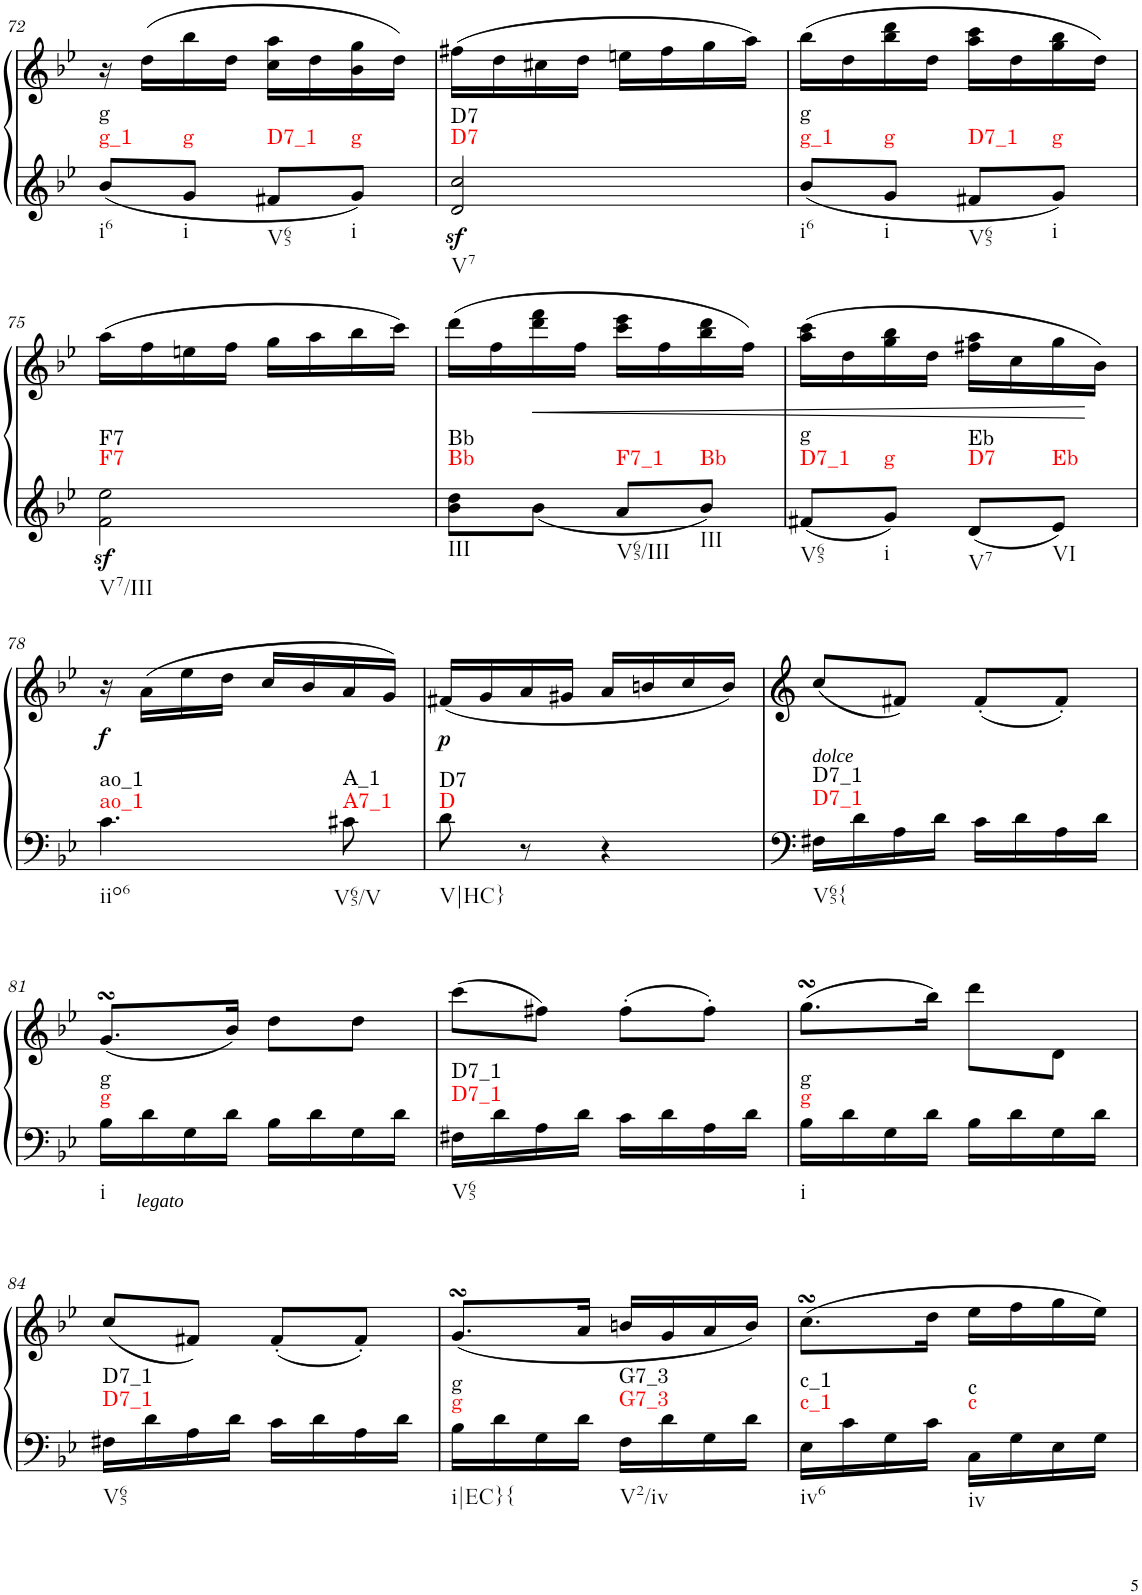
**kern	**kern	**dynam	**harte
*part1	*part1	*part1	*part1
*staff2	*staff1	*staff1/2	*
*I"Klavier linke Hand	*	*	*
!!LO:PB:g=z
*clefG2	*clefG2	*	*
*k[b-e-]	*k[b-e-]	*	*
*M2/4	*M2/4	*	*
=72	=72	=72	=72
!	!	!	!LO:H:n=1:kt=g_1
!	!	!	!LO:H:n=2:kt=g
8b-/L	16r	.	N N
.	(16dd\LL	.	.
!	!	!	!LO:H:kt=g
8g/J	16bb-\	.	N
.	16dd\JJ	.	.
!	!	!	!LO:H:kt=D7_1
8f#X/L	16cc\ 16aa\LL	.	N
.	16dd\	.	.
!	!	!	!LO:H:kt=g
8g/J	16b-\ 16gg\	.	N
.	16dd\JJ)	.	.
=73	=73	=73	=73
!	!	!LO:DY:b=2	!LO:H:n=1:kt=D7
!	!	!	!LO:H:n=2:kt=D7
2d/ 2cc/	(16ff#X\LL	sf	N N
.	16dd\	.	.
.	16cc#X\	.	.
.	16dd\JJ	.	.
.	16een\LL	.	.
.	16ff#\	.	.
.	16gg\	.	.
.	16aa\JJ)	.	.
=74	=74	=74	=74
!	!	!	!LO:H:n=1:kt=g_1
!	!	!	!LO:H:n=2:kt=g
8b-/L	(16bb-\LL	.	N N
.	16dd\	.	.
!	!	!	!LO:H:kt=g
8g/J	16bb-\ 16ddd\	.	N
.	16dd\JJ	.	.
!	!	!	!LO:H:kt=D7_1
8f#X/L	16aa\ 16ccc\LL	.	N
.	16dd\	.	.
!	!	!	!LO:H:kt=g
8g/J	16gg\ 16bb-\	.	N
.	16dd\JJ)	.	.
!!LO:LB:g=z
=75	=75	=75	=75
!	!	!LO:DY:b=2	!LO:H:n=1:kt=F7
!	!	!	!LO:H:n=2:kt=F7
2f\ 2ee-\	(16aa\LL	sf	N N
.	16ff\	.	.
.	16een\	.	.
.	16ff\JJ	.	.
.	16gg\LL	.	.
.	16aa\	.	.
.	16bb-\	.	.
.	16ccc\JJ)	.	.
=76	=76	=76	=76
!	!	!	!LO:H:n=1:kt=Bb
!	!	!	!LO:H:n=2:kt=Bb
8b-\ 8dd\L	(16ddd\LL	.	N N
.	16ff\	.	.
!	!	!LO:HP:b	!
8b-\J	16ddd\ 16fff\	<	.
.	16ff\JJ	.	.
!	!	!	!LO:H:kt=F7_1
8a/L	16ccc\ 16eee-\LL	.	N
.	16ff\	.	.
!	!	!	!LO:H:kt=Bb
8b-/J	16bb-\ 16ddd\	.	N
.	16ff\JJ)	.	.
=77	=77	=77	=77
!	!	!	!LO:H:n=1:kt=D7_1
!	!	!	!LO:H:n=2:kt=g
8f#X/L	(16aa\ 16ccc\LL	.	N N
.	16dd\	.	.
!	!	!	!LO:H:kt=g
8g/J	16gg\ 16bb-\	.	N
.	16dd\JJ	.	.
!	!	!	!LO:H:n=1:kt=D7
!	!	!	!LO:H:n=2:kt=Eb
8d/L	16ff#X\ 16aa\LL	.	N N
.	16cc\	.	.
!	!	!	!LO:H:kt=Eb
8e-/J	16gg\	.	N
.	16b-\JJ)	[	.
!!LO:LB:g=z
=78	=78	=78	=78
!	!	!LO:DY:b	!LO:H:n=1:kt=ao_1
!	!	!	!LO:H:n=2:kt=ao_1
4.c\	16r	f	N N
.	(16a\LL	.	.
.	16ee-\	.	.
.	16dd\JJ	.	.
.	16cc/LL	.	.
.	16b-/	.	.
!	!	!	!LO:H:n=1:kt=A7_1
!	!	!	!LO:H:n=2:kt=A_1
8c#X\	16a/	.	N N
.	16g/JJ)	.	.
=79	=79	=79	=79
!	!	!LO:DY:b	!LO:H:n=1:kt=D
!	!	!	!LO:H:n=2:kt=D7
8d\	(<16f#X/LL	p	N N
.	16g/	.	.
8r	16a/	.	.
.	16g#X/JJ	.	.
4r	16a/LL	.	.
.	16bn/	.	.
.	16cc/	.	.
.	16b/JJ)	.	.
=80	=80	=80	=80
!	!LO:TX:b:i:t=dolce	!	!LO:H:n=1:kt=D7_1
!	!	!	!LO:H:n=2:kt=D7_1
16F#X\LL	(8cc/L	.	N N
16d\	.	.	.
16A\	8f#X/J)	.	.
16d\JJ	.	.	.
16c\LL	(8f#'/L	.	.
16d\	.	.	.
16A\	8f#'/J)	.	.
16d\JJ	.	.	.
!!LO:LB:g=z
=81	=81	=81	=81
!	!	!	!LO:H:n=1:kt=g
!	!	!	!LO:H:n=2:kt=g
16B-\LL	(8.gsSSS/L	.	N N
!LO:TX:b:i:t=legato	!	!	!
16d\	.	.	.
16G\	.	.	.
16d\JJ	16b-/Jk)	.	.
16B-\LL	8dd\L	.	.
16d\	.	.	.
16G\	8dd\J	.	.
16d\JJ	.	.	.
=82	=82	=82	=82
!	!	!	!LO:H:n=1:kt=D7_1
!	!	!	!LO:H:n=2:kt=D7_1
16F#X\LL	(8ccc\L	.	N N
16d\	.	.	.
16A\	8ff#X\J)	.	.
16d\JJ	.	.	.
16c\LL	(8ff#'\L	.	.
16d\	.	.	.
16A\	8ff#'\J)	.	.
16d\JJ	.	.	.
=83	=83	=83	=83
!	!	!	!LO:H:n=1:kt=g
!	!	!	!LO:H:n=2:kt=g
16B-\LL	(8.ggsSSS\L	.	N N
16d\	.	.	.
16G\	.	.	.
16d\JJ	16bb-\Jk)	.	.
16B-\LL	8ddd\L	.	.
16d\	.	.	.
16G\	8d\J	.	.
16d\JJ	.	.	.
!!LO:LB:g=z
=84	=84	=84	=84
!	!	!	!LO:H:n=1:kt=D7_1
!	!	!	!LO:H:n=2:kt=D7_1
16F#X\LL	(8cc/L	.	N N
16d\	.	.	.
16A\	8f#X/J)	.	.
16d\JJ	.	.	.
16c\LL	(8f#'/L	.	.
16d\	.	.	.
16A\	8f#'/J)	.	.
16d\JJ	.	.	.
=85	=85	=85	=85
!	!	!	!LO:H:n=1:kt=g
!	!	!	!LO:H:n=2:kt=g
16B-\LL	(8.gsSSS/L	.	N N
16d\	.	.	.
16G\	.	.	.
16d\JJ	16a/Jk	.	.
!	!	!	!LO:H:n=1:kt=G7_3
!	!	!	!LO:H:n=2:kt=G7_3
16F\LL	16bn/LL	.	N N
16d\	16g/	.	.
16G\	16a/	.	.
16d\JJ	16b/JJ)	.	.
=86	=86	=86	=86
!	!	!	!LO:H:n=1:kt=c_1
!	!	!	!LO:H:n=2:kt=c_1
16E-\LL	(8.ccsSSS\L	.	N N
16c\	.	.	.
16G\	.	.	.
16c\JJ	16dd\Jk	.	.
!	!	!	!LO:H:n=1:kt=c
!	!	!	!LO:H:n=2:kt=c
16C\LL	16ee-\LL	.	N N
16G\	16ff\	.	.
16E-\	16gg\	.	.
16G\JJ	16ee-\JJ)	.	.
=	=	=	=
*-	*-	*-	*-
